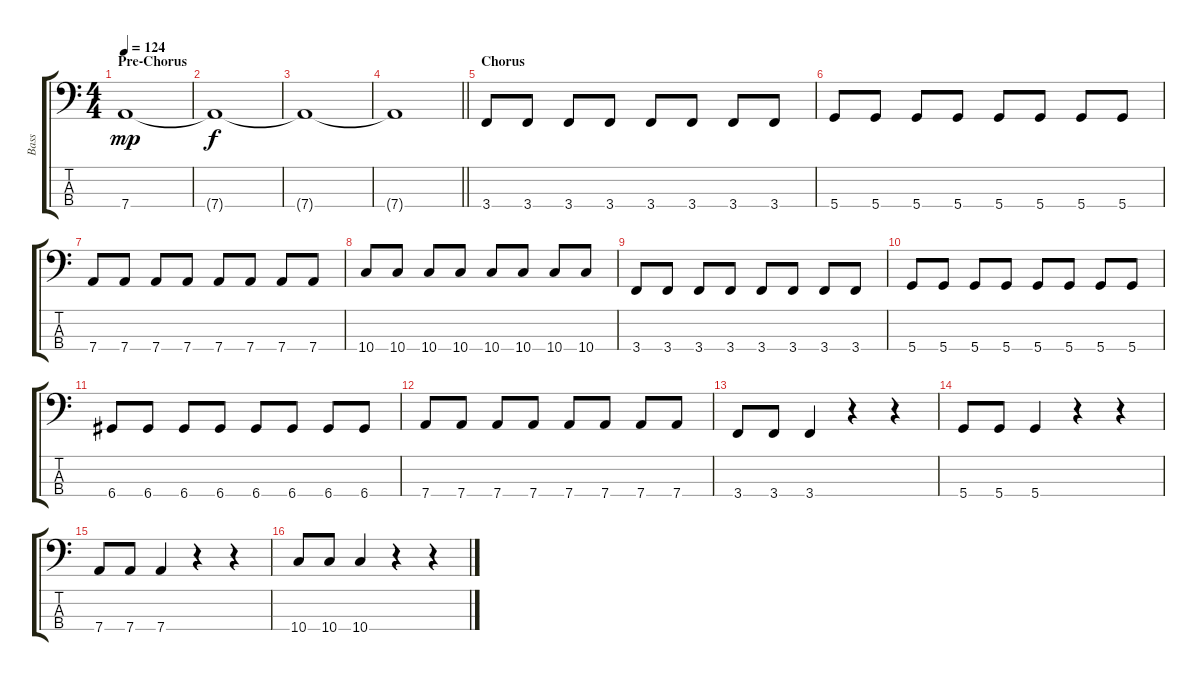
\track ("Bass" "Bass") {instrument electricbassfinger}
\staff {score tabs}
\tuning (G2 D2 A1 D1) {hide}
\ts (4 4)
\section ("" "Pre-Chorus")
\tempo 124
\clef f4
\ks c
7.4.1{dy mp} |
7.4{t}.1{dy f} |
7.4{t}.1 |
\barLineRight lightlight
7.4{t}.1 |
\section ("" "Chorus")
3.4.8 3.4.8 3.4.8 3.4.8 3.4.8 3.4.8 3.4.8 3.4.8 |
5.4.8 5.4.8 5.4.8 5.4.8 5.4.8 5.4.8 5.4.8 5.4.8 |
7.4.8 7.4.8 7.4.8 7.4.8 7.4.8 7.4.8 7.4.8 7.4.8 |
10.4.8 10.4.8 10.4.8 10.4.8 10.4.8 10.4.8 10.4.8 10.4.8 |
3.4.8 3.4.8 3.4.8 3.4.8 3.4.8 3.4.8 3.4.8 3.4.8 |
5.4.8 5.4.8 5.4.8 5.4.8 5.4.8 5.4.8 5.4.8 5.4.8 |
6.4.8 6.4.8 6.4.8 6.4.8 6.4.8 6.4.8 6.4.8 6.4.8 |
7.4.8 7.4.8 7.4.8 7.4.8 7.4.8 7.4.8 7.4.8 7.4.8 |
3.4.8 3.4.8 3.4.4 r.4 r.4 |
5.4.8 5.4.8 5.4.4 r.4 r.4 |
7.4.8 7.4.8 7.4.4 r.4 r.4 |
10.4.8 10.4.8 10.4.4 r.4 r.4
